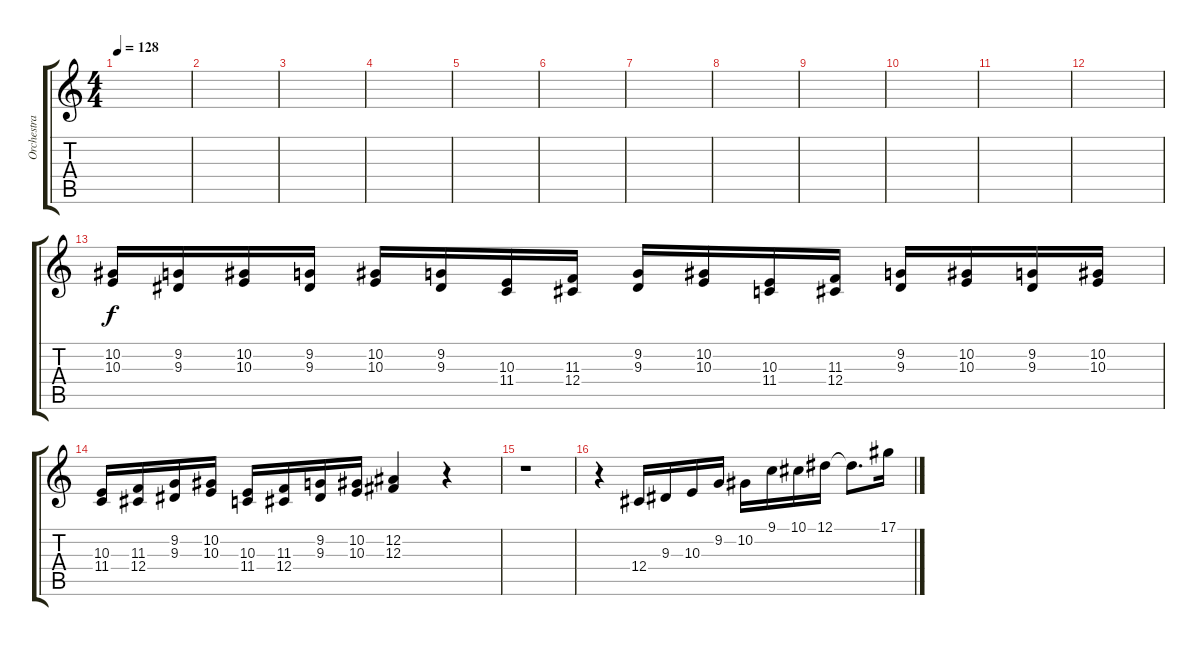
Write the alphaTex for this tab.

\track ("Orchestra [Pt.2]" "Orchestra ") {instrument stringensemble1}
\staff {score tabs}
\tuning (Eb4 Bb3 Gb3 Db3 Ab2 Eb2) {hide}
\ts (4 4)
\tempo 128
\clef g2
\ks c
|
|
|
|
|
|
|
|
|
|
|
|
(10.2 10.3).16 (9.2 9.3).16 (10.2 10.3).16 (9.2 9.3).16 (10.2 10.3).16 (9.2 9.3).16 (10.3 11.4).16 (11.3 12.4).16 (9.2 9.3).16 (10.2 10.3).16 (10.3 11.4).16 (11.3 12.4).16 (9.2 9.3).16 (10.2 10.3).16 (9.2 9.3).16 (10.2 10.3).16 |
(10.3 11.4).16 (11.3 12.4).16 (9.2 9.3).16 (10.2 10.3).16 (10.3 11.4).16 (11.3 12.4).16 (9.2 9.3).16 (10.2 10.3).16 (12.2 12.3).4 r.4 |
r.1 |
r.4 12.4.16 9.3.16 10.3.16 9.2.16 10.2.16 9.1.16 10.1.16 12.1.16 12.1{t}.8{d} 17.1.16
